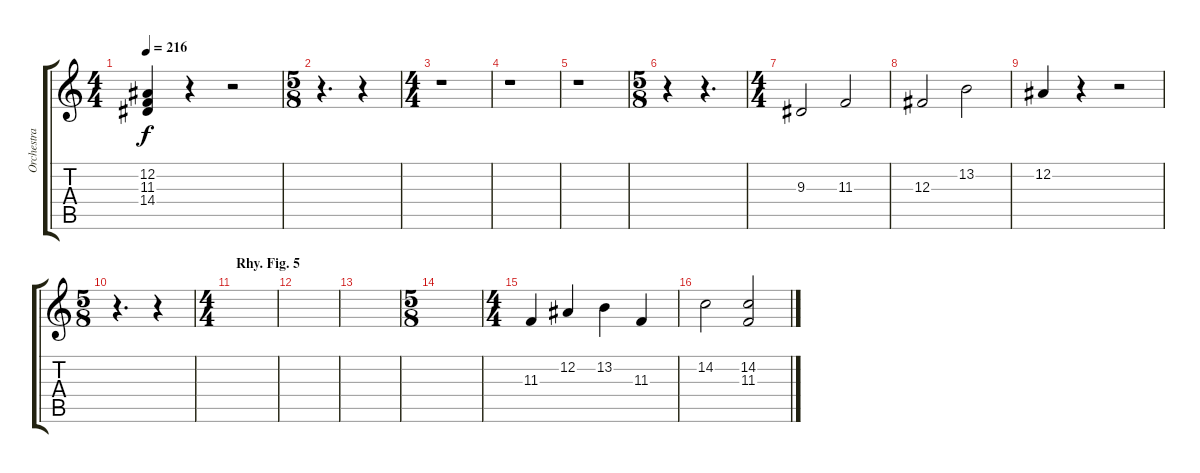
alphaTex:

\track ("Orchestra (Strings)" "Orchestra ") {instrument stringensemble1}
\staff {score tabs}
\tuning (Eb4 Bb3 Gb3 Db3 Ab2 Eb2) {hide}
\ts (4 4)
\tempo 216
\clef g2
\ks c
(12.2 11.3 14.4).4{dy f} r.4 r.2 |
\ts (5 8)
r.4{d} r.4 |
\ts (4 4)
r.1 |
r.1 |
r.1 |
\ts (5 8)
r.4 r.4{d} |
\ts (4 4)
9.3.2 11.3.2 |
12.3.2 13.2.2 |
12.2.4 r.4 r.2 |
\ts (5 8)
r.4{d} r.4 |
\ts (4 4)
\section ("" "Rhy. Fig. 5")
|
|
|
\ts (5 8)
|
\ts (4 4)
11.3.4 12.2.4 13.2.4 11.3.4 |
14.2.2 (14.2 11.3).2
